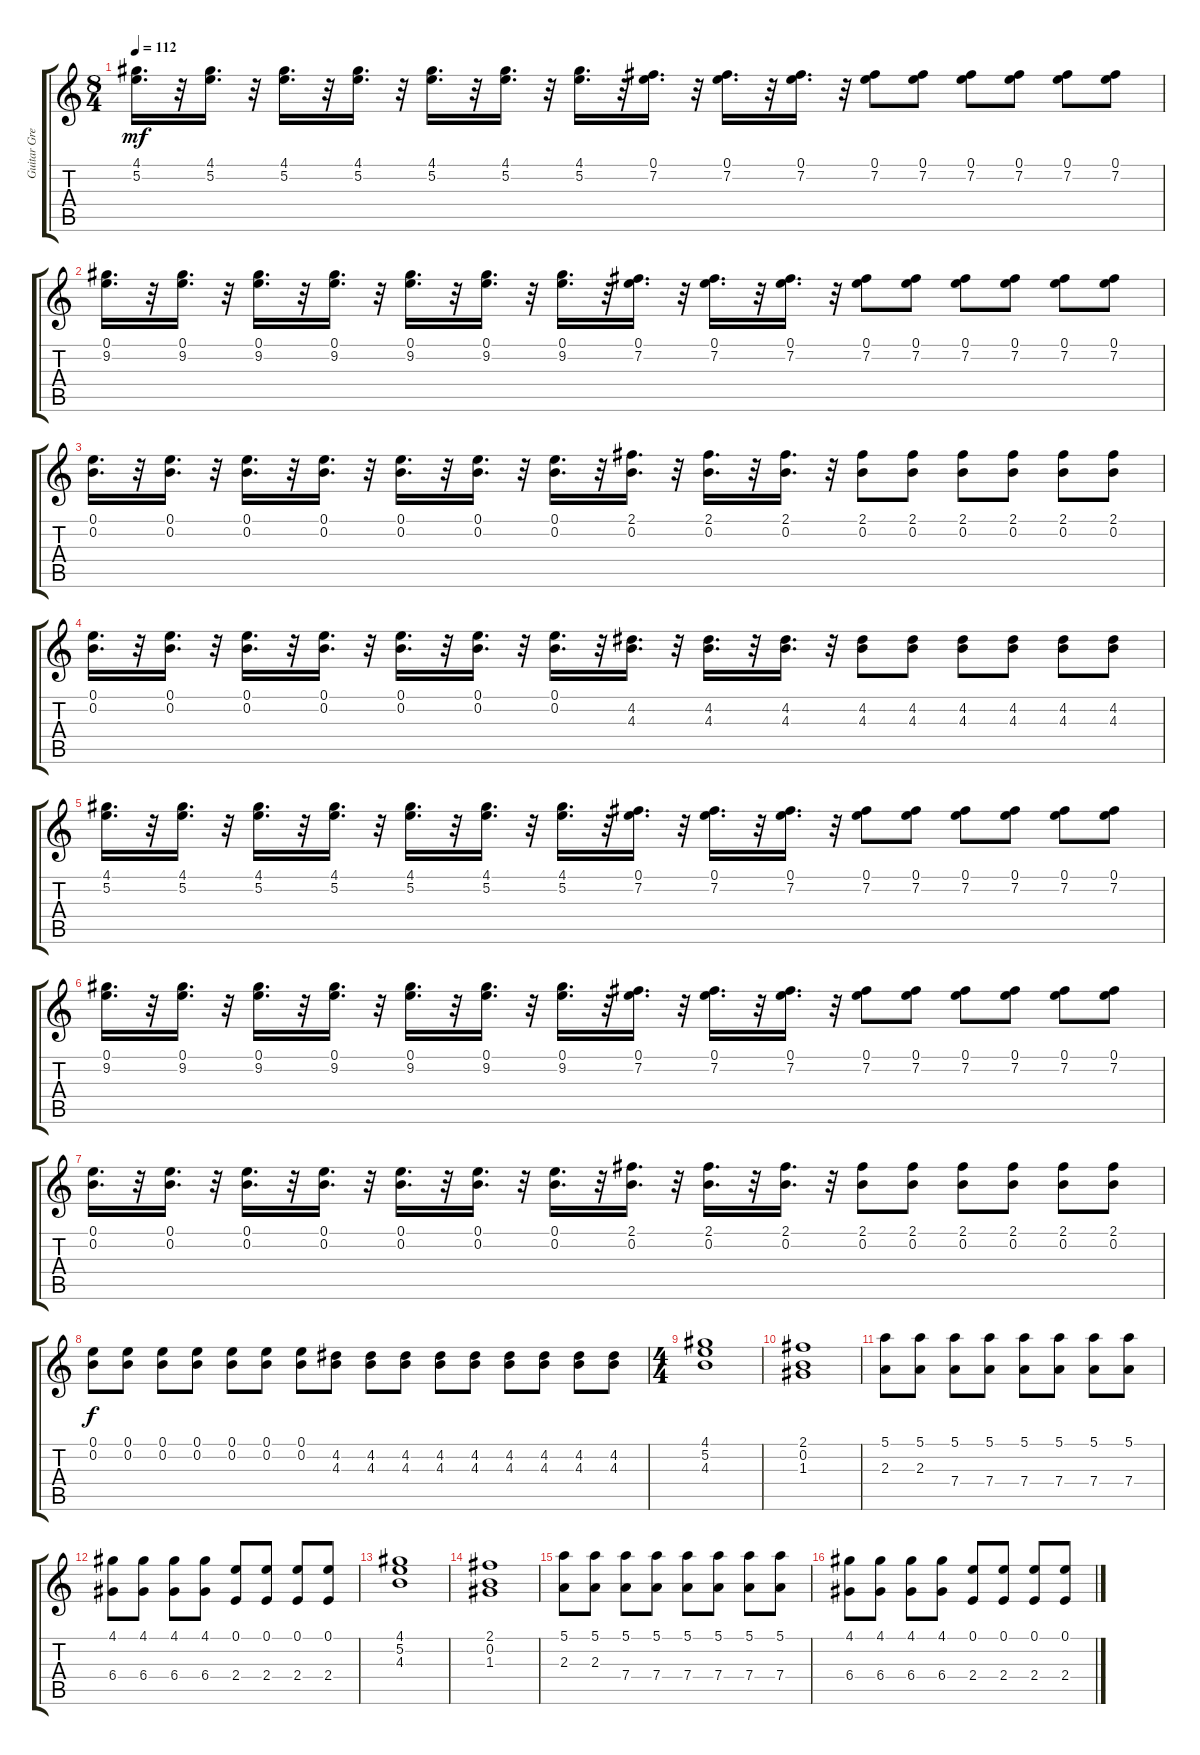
\track ("Guitar Green" "Guitar Gre") {instrument acousticguitarsteel}
\staff {score tabs}
\tuning (E4 B3 G3 D3 A2 E2) {hide}
\ts (8 4)
\tempo 112
\clef g2
\ks c
(4.1 5.2).16{d dy mf} r.32 (4.1 5.2).16{d} r.32 (4.1 5.2).16{d} r.32 (4.1 5.2).16{d} r.32 (4.1 5.2).16{d} r.32 (4.1 5.2).16{d} r.32 (4.1 5.2).16{d} r.32 (0.1 7.2).16{d} r.32 (0.1 7.2).16{d} r.32 (0.1 7.2).16{d} r.32 (0.1 7.2).8 (0.1 7.2).8 (0.1 7.2).8 (0.1 7.2).8 (0.1 7.2).8 (0.1 7.2).8 |
(0.1 9.2).16{d} r.32 (0.1 9.2).16{d} r.32 (0.1 9.2).16{d} r.32 (0.1 9.2).16{d} r.32 (0.1 9.2).16{d} r.32 (0.1 9.2).16{d} r.32 (0.1 9.2).16{d} r.32 (0.1 7.2).16{d} r.32 (0.1 7.2).16{d} r.32 (0.1 7.2).16{d} r.32 (0.1 7.2).8 (0.1 7.2).8 (0.1 7.2).8 (0.1 7.2).8 (0.1 7.2).8 (0.1 7.2).8 |
(0.1 0.2).16{d} r.32 (0.1 0.2).16{d} r.32 (0.1 0.2).16{d} r.32 (0.1 0.2).16{d} r.32 (0.1 0.2).16{d} r.32 (0.1 0.2).16{d} r.32 (0.1 0.2).16{d} r.32 (2.1 0.2).16{d} r.32 (2.1 0.2).16{d} r.32 (2.1 0.2).16{d} r.32 (2.1 0.2).8 (2.1 0.2).8 (2.1 0.2).8 (2.1 0.2).8 (2.1 0.2).8 (2.1 0.2).8 |
(0.1 0.2).16{d} r.32 (0.1 0.2).16{d} r.32 (0.1 0.2).16{d} r.32 (0.1 0.2).16{d} r.32 (0.1 0.2).16{d} r.32 (0.1 0.2).16{d} r.32 (0.1 0.2).16{d} r.32 (4.2 4.3).16{d} r.32 (4.2 4.3).16{d} r.32 (4.2 4.3).16{d} r.32 (4.2 4.3).8 (4.2 4.3).8 (4.2 4.3).8 (4.2 4.3).8 (4.2 4.3).8 (4.2 4.3).8 |
(4.1 5.2).16{d} r.32 (4.1 5.2).16{d} r.32 (4.1 5.2).16{d} r.32 (4.1 5.2).16{d} r.32 (4.1 5.2).16{d} r.32 (4.1 5.2).16{d} r.32 (4.1 5.2).16{d} r.32 (0.1 7.2).16{d} r.32 (0.1 7.2).16{d} r.32 (0.1 7.2).16{d} r.32 (0.1 7.2).8 (0.1 7.2).8 (0.1 7.2).8 (0.1 7.2).8 (0.1 7.2).8 (0.1 7.2).8 |
(0.1 9.2).16{d} r.32 (0.1 9.2).16{d} r.32 (0.1 9.2).16{d} r.32 (0.1 9.2).16{d} r.32 (0.1 9.2).16{d} r.32 (0.1 9.2).16{d} r.32 (0.1 9.2).16{d} r.32 (0.1 7.2).16{d} r.32 (0.1 7.2).16{d} r.32 (0.1 7.2).16{d} r.32 (0.1 7.2).8 (0.1 7.2).8 (0.1 7.2).8 (0.1 7.2).8 (0.1 7.2).8 (0.1 7.2).8 |
(0.1 0.2).16{d} r.32 (0.1 0.2).16{d} r.32 (0.1 0.2).16{d} r.32 (0.1 0.2).16{d} r.32 (0.1 0.2).16{d} r.32 (0.1 0.2).16{d} r.32 (0.1 0.2).16{d} r.32 (2.1 0.2).16{d} r.32 (2.1 0.2).16{d} r.32 (2.1 0.2).16{d} r.32 (2.1 0.2).8 (2.1 0.2).8 (2.1 0.2).8 (2.1 0.2).8 (2.1 0.2).8 (2.1 0.2).8 |
(0.1 0.2).8{dy f} (0.1 0.2).8 (0.1 0.2).8 (0.1 0.2).8 (0.1 0.2).8 (0.1 0.2).8 (0.1 0.2).8 (4.2 4.3).8 (4.2 4.3).8 (4.2 4.3).8 (4.2 4.3).8 (4.2 4.3).8 (4.2 4.3).8 (4.2 4.3).8 (4.2 4.3).8 (4.2 4.3).8 |
\ts (4 4)
(4.1 5.2 4.3).1 |
(2.1 0.2 1.3).1 |
(5.1 2.3).8 (5.1 2.3).8 (5.1 7.4).8 (5.1 7.4).8 (5.1 7.4).8 (5.1 7.4).8 (5.1 7.4).8 (5.1 7.4).8 |
(4.1 6.4).8 (4.1 6.4).8 (4.1 6.4).8 (4.1 6.4).8 (0.1 2.4).8 (0.1 2.4).8 (0.1 2.4).8 (0.1 2.4).8 |
(4.1 5.2 4.3).1 |
(2.1 0.2 1.3).1 |
(5.1 2.3).8 (5.1 2.3).8 (5.1 7.4).8 (5.1 7.4).8 (5.1 7.4).8 (5.1 7.4).8 (5.1 7.4).8 (5.1 7.4).8 |
(4.1 6.4).8 (4.1 6.4).8 (4.1 6.4).8 (4.1 6.4).8 (0.1 2.4).8 (0.1 2.4).8 (0.1 2.4).8 (0.1 2.4).8
